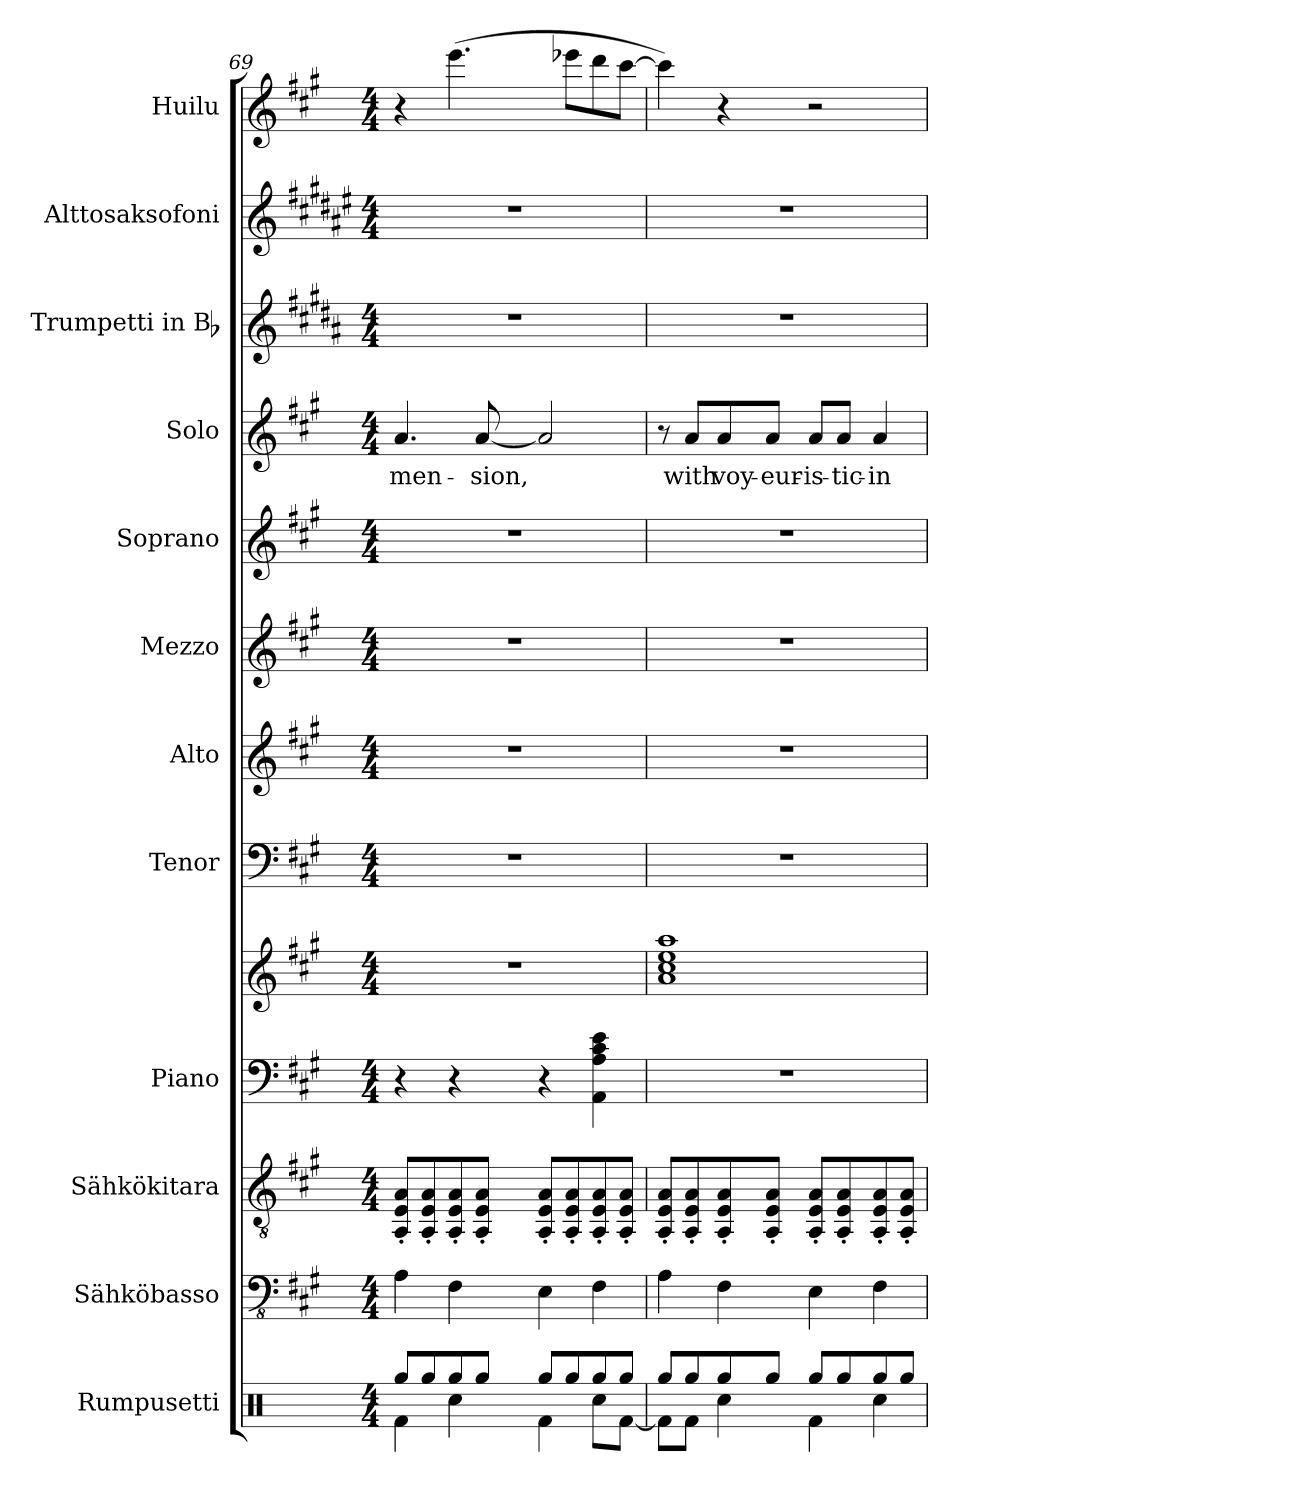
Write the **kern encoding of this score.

**kern	**kern	**kern	**kern	**kern	**kern	**kern	**kern	**kern	**kern	**text	**kern	**kern	**kern
*part12	*part11	*part10	*part9	*part9	*part8	*part7	*part6	*part5	*part4	*part4	*part3	*part2	*part1
*staff13	*staff12	*staff11	*staff10	*staff9	*staff8	*staff7	*staff6	*staff5	*staff4	*staff4	*staff3	*staff2	*staff1
*I"Rumpusetti	*I"Sähköbasso	*I"Sähkökitara	*I"Piano	*	*I"Tenor	*I"Alto	*I"Mezzo	*I"Soprano	*I"Solo	*	*I"Trumpetti in Bb	*I"Alttosaksofoni	*I"Huilu
*I'R. setti	*	*	*I'Pno.	*	*I'T.	*I'A.	*I'M.	*I'S.	*I'Solo	*	*I'Tpt. in Bb	*	*I'H.
*clefX	*clefFv4	*clefGv2	*clefF4	*clefG2	*clefF4	*clefG2	*clefG2	*clefG2	*clefG2	*	*clefG2	*clefG2	*clefG2
*	*	*	*	*	*	*	*	*	*	*	*ITrd1c2	*ITrd5c9	*
*k[]	*k[f#c#g#]	*k[f#c#g#]	*k[f#c#g#]	*k[f#c#g#]	*k[f#c#g#]	*k[f#c#g#]	*k[f#c#g#]	*k[f#c#g#]	*k[f#c#g#]	*	*k[f#c#g#]	*k[f#c#g#]	*k[f#c#g#]
*M4/4	*M4/4	*M4/4	*M4/4	*M4/4	*M4/4	*M4/4	*M4/4	*M4/4	*M4/4	*	*M4/4	*M4/4	*M4/4
=69	=69	=69	=69	=69	=69	=69	=69	=69	=69	=69	=69	=69	=69
*^	*	*	*	*	*	*	*	*	*	*	*	*	*
!	!	!	!	!	!	!	!	!	!	!	!LO:LY:b	!	!	!
8Rgg/L	4Rf\	4AA\	8AA/' 8E/' 8A/'L	4r	1r	1r	1r	1r	1r	4.a/	-men-	1r	1r	4r
8Rgg/	.	.	8AA/' 8E/' 8A/'	.	.	.	.	.	.	.	.	.	.	.
8Rgg/	4Rcc\	4FF#\	8AA/' 8E/' 8A/'	4r	.	.	.	.	.	.	.	.	.	(4.eee\
!	!	!	!	!	!	!	!	!	!	!	!LO:LY:b	!	!	!
8Rgg/J	.	.	8AA/' 8E/' 8A/'J	.	.	.	.	.	.	[8a/	-sion,	.	.	.
8Rgg/L	4Rf\	4EE\	8AA/' 8E/' 8A/'L	4r	.	.	.	.	.	2a/]	.	.	.	.
8Rgg/	.	.	8AA/' 8E/' 8A/'	.	.	.	.	.	.	.	.	.	.	8eee-X\L
8Rgg/	8Rcc\L	4FF#\	8AA/' 8E/' 8A/'	4AA\ 4A\ 4c#\ 4e\	.	.	.	.	.	.	.	.	.	8ddd\
8Rgg/J	[8Rf\J	.	8AA/' 8E/' 8A/'J	.	.	.	.	.	.	.	.	.	.	[8ccc#\J
=70	=70	=70	=70	=70	=70	=70	=70	=70	=70	=70	=70	=70	=70	=70
8Rgg/L	8Rf\L]	4AA\	8AA/' 8E/' 8A/'L	1r	1a 1cc# 1ee 1aa	1r	1r	1r	1r	8r	.	1r	1r	4ccc#\])
!	!	!	!	!	!	!	!	!	!	!	!LO:LY:b	!	!	!
8Rgg/	8Rf\J	.	8AA/' 8E/' 8A/'	.	.	.	.	.	.	8a/L	with	.	.	.
!	!	!	!	!	!	!	!	!	!	!	!LO:LY:b	!	!	!
8Rgg/	4Rcc\	4FF#\	8AA/' 8E/' 8A/'	.	.	.	.	.	.	8a/	voy-	.	.	4r
!	!	!	!	!	!	!	!	!	!	!	!LO:LY:b	!	!	!
8Rgg/J	.	.	8AA/' 8E/' 8A/'J	.	.	.	.	.	.	8a/J	-eur-	.	.	.
!	!	!	!	!	!	!	!	!	!	!	!LO:LY:b	!	!	!
8Rgg/L	4Rf\	4EE\	8AA/' 8E/' 8A/'L	.	.	.	.	.	.	8a/L	-is-	.	.	2r
!	!	!	!	!	!	!	!	!	!	!	!LO:LY:b	!	!	!
8Rgg/	.	.	8AA/' 8E/' 8A/'	.	.	.	.	.	.	8a/J	-tic-	.	.	.
!	!	!	!	!	!	!	!	!	!	!	!LO:LY:b	!	!	!
8Rgg/	4Rcc\	4FF#\	8AA/' 8E/' 8A/'	.	.	.	.	.	.	4a/	-in-	.	.	.
8Rgg/J	.	.	8AA/' 8E/' 8A/'J	.	.	.	.	.	.	.	.	.	.	.
*v	*v	*	*	*	*	*	*	*	*	*	*	*	*	*
=	=	=	=	=	=	=	=	=	=	=	=	=	=
*-	*-	*-	*-	*-	*-	*-	*-	*-	*-	*-	*-	*-	*-
